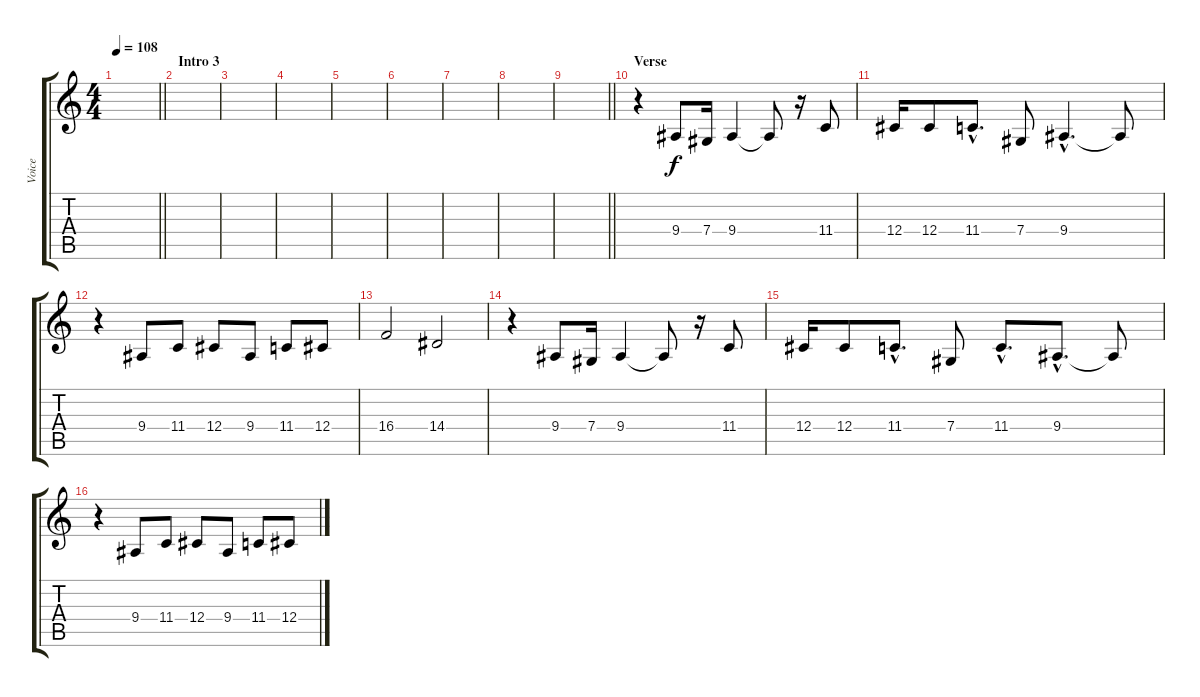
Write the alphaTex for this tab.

\track ("Voice" "Voice") {instrument tenorsax}
\staff {score tabs}
\tuning (Eb4 Bb3 Gb3 Db3 Ab2 Eb2) {hide}
\ts (4 4)
\tempo 108
\clef g2
\barLineRight lightlight
\ks c
|
\section ("" "Intro 3")
|
|
|
|
|
|
|
\barLineRight lightlight
|
\section ("" "Verse")
r.4 9.4.8 7.4.16 9.4.4 9.4{t}.8 r.16 11.4.8 |
12.4.16 12.4.8 11.4{hac}.8{d} 7.4.8 9.4{hac}.4{d} 9.4{t}.8 |
r.4 9.4.8 11.4.8 12.4.8 9.4.8 11.4.8 12.4.8 |
16.4.2 14.4.2 |
r.4 9.4.8 7.4.16 9.4.4 9.4{t}.8 r.16 11.4.8 |
12.4.16 12.4.8 11.4{hac}.8{d} 7.4.8 11.4{hac}.8{d} 9.4{hac}.8{d} 9.4{t}.8 |
r.4 9.4.8 11.4.8 12.4.8 9.4.8 11.4.8 12.4.8
